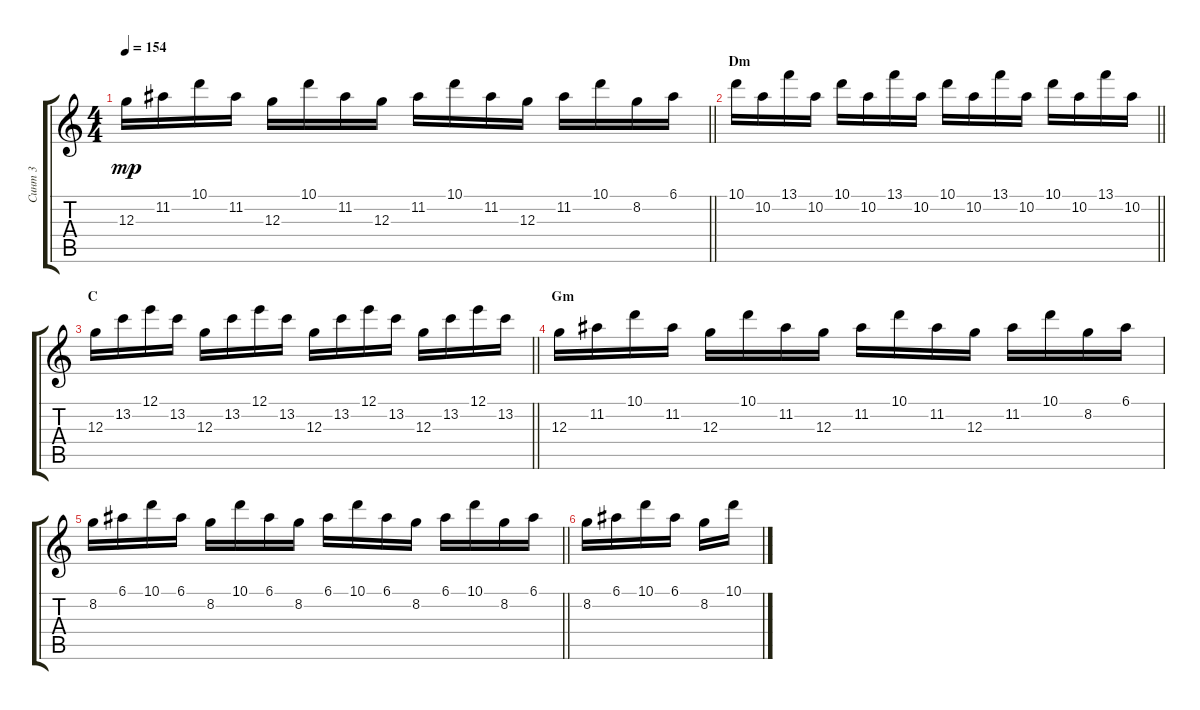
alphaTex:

\track ("Синт 3" "Синт 3") {instrument lead1square}
\staff {score tabs}
\tuning (E5 B4 G4 D4 A3 E3) {hide}
\ts (4 4)
\tempo 154
\clef g2
\barLineRight lightlight
\ks c
12.3.16{dy mp} 11.2.16 10.1.16 11.2.16 12.3.16 10.1.16 11.2.16 12.3.16 11.2.16 10.1.16 11.2.16 12.3.16 11.2.16 10.1.16 8.2.16 6.1.16 |
\section ("" "Dm")
\barLineRight lightlight
10.1.16 10.2.16 13.1.16 10.2.16 10.1.16 10.2.16 13.1.16 10.2.16 10.1.16 10.2.16 13.1.16 10.2.16 10.1.16 10.2.16 13.1.16 10.2.16 |
\section ("" "C")
\barLineRight lightlight
12.3.16 13.2.16 12.1.16 13.2.16 12.3.16 13.2.16 12.1.16 13.2.16 12.3.16 13.2.16 12.1.16 13.2.16 12.3.16 13.2.16 12.1.16 13.2.16 |
\section ("" "Gm")
12.3.16 11.2.16 10.1.16 11.2.16 12.3.16 10.1.16 11.2.16 12.3.16 11.2.16 10.1.16 11.2.16 12.3.16 11.2.16 10.1.16 8.2.16 6.1.16 |
\barLineRight lightlight
8.2.16 6.1.16 10.1.16 6.1.16 8.2.16 10.1.16 6.1.16 8.2.16 6.1.16 10.1.16 6.1.16 8.2.16 6.1.16 10.1.16 8.2.16 6.1.16 |
8.2.16 6.1.16 10.1.16 6.1.16 8.2.16 10.1.16
